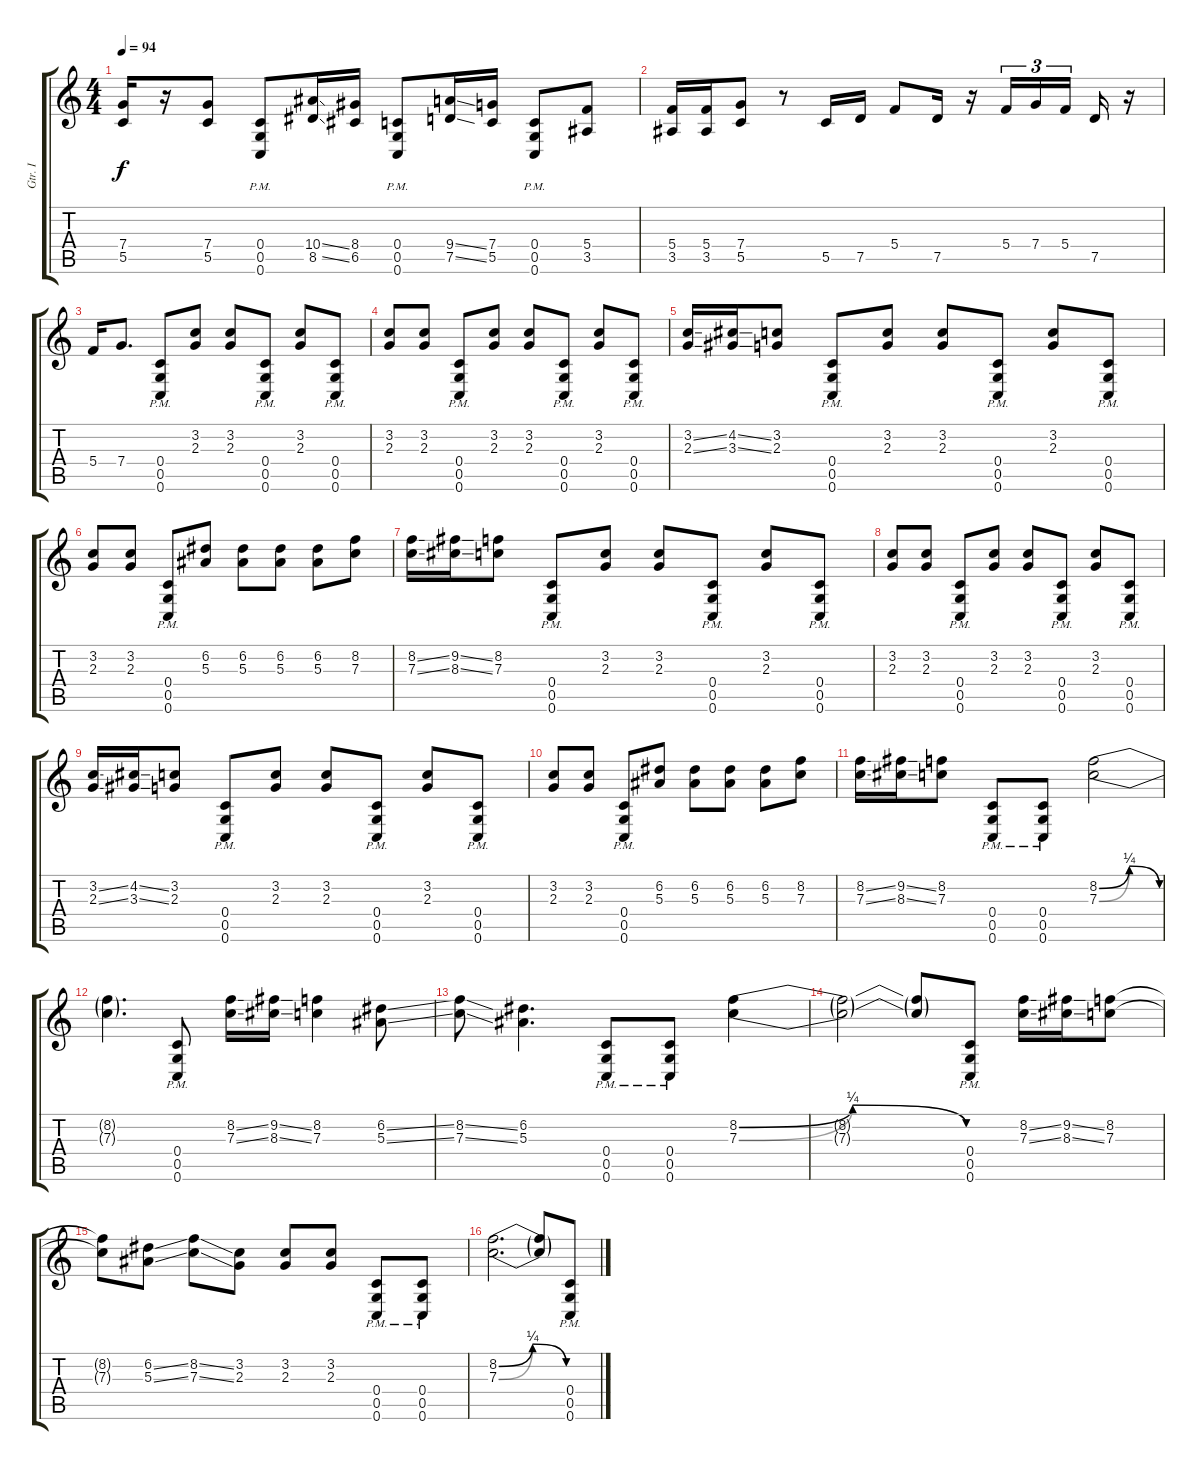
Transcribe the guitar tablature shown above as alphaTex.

\track ("Gtr. I" "Gtr. I") {instrument overdrivenguitar}
\staff {score tabs}
\tuning (D4 A3 F3 C3 G2 C2) {hide}
\ts (4 4)
\tempo 94
\clef g2
\ks c
(7.4 5.5).16{dy f} r.16 (7.4 5.5).8 (0.4{pm} 0.5{pm} 0.6{pm}).8 (10.4{ss} 8.5{ss}).16 (8.4 6.5).16 (0.4{pm} 0.5{pm} 0.6{pm}).8 (9.4{ss} 7.5{ss}).16 (7.4 5.5).16 (0.4{pm} 0.5{pm} 0.6{pm}).8 (5.4 3.5).8 |
(5.4 3.5).16 (5.4 3.5).16 (7.4 5.5).8 r.8 5.5.16 7.5.16 5.4.8 7.5.16 r.16 5.4.16{tu (3 2)} 7.4.16{tu (3 2)} 5.4.16{tu (3 2) beam splitsecondary} 7.5.16 r.16 |
5.4.16 7.4.8{d} (0.4{pm} 0.5{pm} 0.6{pm}).8 (3.2 2.3).8 (3.2 2.3).8 (0.4{pm} 0.5{pm} 0.6{pm}).8 (3.2 2.3).8 (0.4{pm} 0.5{pm} 0.6{pm}).8 |
(3.2 2.3).8 (3.2 2.3).8 (0.4{pm} 0.5{pm} 0.6{pm}).8 (3.2 2.3).8 (3.2 2.3).8 (0.4{pm} 0.5{pm} 0.6{pm}).8 (3.2 2.3).8 (0.4{pm} 0.5{pm} 0.6{pm}).8 |
(3.2{ss} 2.3{ss}).16 (4.2{ss} 3.3{ss}).16 (3.2 2.3).8 (0.4{pm} 0.5{pm} 0.6{pm}).8 (3.2 2.3).8 (3.2 2.3).8 (0.4{pm} 0.5{pm} 0.6{pm}).8 (3.2 2.3).8 (0.4{pm} 0.5{pm} 0.6{pm}).8 |
(3.2 2.3).8 (3.2 2.3).8 (0.4{pm} 0.5{pm} 0.6{pm}).8 (6.2 5.3).8 (6.2 5.3).8 (6.2 5.3).8 (6.2 5.3).8 (8.2 7.3).8 |
(8.2{ss} 7.3{ss}).16 (9.2{ss} 8.3{ss}).16 (8.2 7.3).8 (0.4{pm} 0.5{pm} 0.6{pm}).8 (3.2 2.3).8 (3.2 2.3).8 (0.4{pm} 0.5{pm} 0.6{pm}).8 (3.2 2.3).8 (0.4{pm} 0.5{pm} 0.6{pm}).8 |
(3.2 2.3).8 (3.2 2.3).8 (0.4{pm} 0.5{pm} 0.6{pm}).8 (3.2 2.3).8 (3.2 2.3).8 (0.4{pm} 0.5{pm} 0.6{pm}).8 (3.2 2.3).8 (0.4{pm} 0.5{pm} 0.6{pm}).8 |
(3.2{ss} 2.3{ss}).16 (4.2{ss} 3.3{ss}).16 (3.2 2.3).8 (0.4{pm} 0.5{pm} 0.6{pm}).8 (3.2 2.3).8 (3.2 2.3).8 (0.4{pm} 0.5{pm} 0.6{pm}).8 (3.2 2.3).8 (0.4{pm} 0.5{pm} 0.6{pm}).8 |
(3.2 2.3).8 (3.2 2.3).8 (0.4{pm} 0.5{pm} 0.6{pm}).8 (6.2 5.3).8 (6.2 5.3).8 (6.2 5.3).8 (6.2 5.3).8 (8.2 7.3).8 |
(8.2{ss} 7.3{ss}).16 (9.2{ss} 8.3{ss}).16 (8.2 7.3).8 (0.4{pm} 0.5{pm} 0.6{pm}).8 (0.4{pm} 0.5{pm} 0.6{pm}).8 (8.2{be (bendrelease 0 0 15 1 45 1 60 0)} 7.3{be (bendrelease 0 0 15 1 45 1 60 0)}).2 |
(8.2{t} 7.3{t}).4{d} (0.4{pm} 0.5{pm} 0.6{pm}).8 (8.2{ss} 7.3{ss}).16 (9.2{ss} 8.3{ss}).16 (8.2 7.3).4 (6.2{ss} 5.3{ss}).8 |
(8.2{ss} 7.3{ss}).8 (6.2 5.3).4{d} (0.4{pm} 0.5{pm} 0.6{pm}).8 (0.4{pm} 0.5{pm} 0.6{pm}).8 (8.2{be (bendrelease 0 0 15 1 45 1 60 0)} 7.3{be (bendrelease 0 0 15 1 45 1 60 0)}).4 |
(8.2{t} 7.3{t}).2 (8.2{t} 7.3{t}).8 (0.4{pm} 0.5{pm} 0.6{pm}).8 (8.2{ss} 7.3{ss}).16 (9.2{ss} 8.3{ss}).16 (8.2 7.3).8 |
(8.2{t} 7.3{t}).8 (6.2{ss} 5.3{ss}).8 (8.2{ss} 7.3{ss}).8 (3.2 2.3).8 (3.2 2.3).8 (3.2 2.3).8 (0.4{pm} 0.5{pm} 0.6{pm}).8 (0.4{pm} 0.5{pm} 0.6{pm}).8 |
(8.2{be (bendrelease 0 0 15 1 45 1 60 0)} 7.3{be (bendrelease 0 0 15 1 45 1 60 0)}).2{d} (8.2{t} 7.3{t}).8 (0.4{pm} 0.5{pm} 0.6{pm}).8
